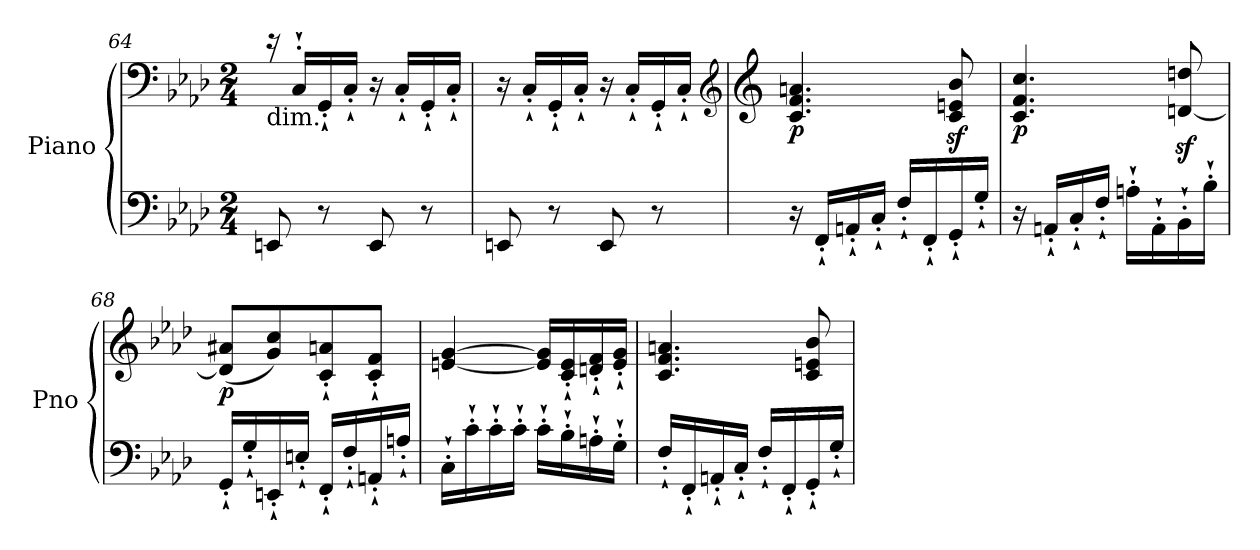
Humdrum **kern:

**kern	**kern	**dynam
*part1	*part1	*part1
*staff2	*staff1	*staff1/2
*I"Piano	*	*
*I'Pno	*	*
*clefF4	*clefF4	*
*k[b-e-a-d-]	*k[b-e-a-d-]	*
*A-:	*A-:	*
*M2/4	*M2/4	*
=64	=64	=64
*	*^	*
!	!LO:TX:b:t=dim.	!	!
8EEn/	16r	8Fyy]	.
.	16C`'/LL	.	.
8r	16GG`'/	4.ryy	.
.	16C`'/JJ	.	.
8EE/	16r	.	.
.	16C`'/LL	.	.
8r	16GG`'/	.	.
.	16C`'/JJ	.	.
*	*v	*v	*
=65	=65	=65
8EEn/	16r	.
.	16C`'/LL	.
8r	16GG`'/	.
.	16C`'/JJ	.
8EE/	16r	.
.	16C`'/LL	.
8r	16GG`'/	.
.	16C`'/JJ	.
*	*clefG2	*
!!LO:LB:g=z
=66	=66	=66
*	*clefG2	*
!	!	!LO:DY:b
16r	4.c/ 4.f/ 4.an/	p
16FF`'/LL	.	.
16AAn`'/	.	.
16C`'/JJ	.	.
16F`'/LL	.	.
16FF`'/	.	.
16GG`'/	8c/z> 8en/z> 8b-/z>	.
16G`'/JJ	.	.
=67	=67	=67
!	!	!LO:DY:b
16r	4.c/ 4.f/ 4.cc/	p
16AAn`'/LL	.	.
16C`'/	.	.
16F`'/JJ	.	.
16An`'\LL	.	.
16AA`'\	.	.
16BB-`'\	[8dn/z> 8ddn/z>	.
16B-`'\JJ	.	.
=68	=68	=68
!	!	!LO:DY:b
16GG`'/LL	(8d/] 8a#X/L	p
16G`'/	.	.
16EEn`'/	8g/ 8cc/)	.
16En`'/JJ	.	.
16FF`'/LL	8c/`' 8an/`'	.
16F`'/	.	.
16AAn`'/	8c/`' 8f/`'J	.
16An`'/JJ	.	.
=69	=69	=69
16C`'\LL	[4en/ [4g/	.
16c`'\	.	.
16c`'\	.	.
16c`'\JJ	.	.
16c`'\LL	16e/] 16g/]LL	.
16B-`'\	16c/`' 16e/`'	.
16An`'\	16dn/`' 16f/`'	.
16G`'\JJ	16e/`' 16g/`'JJ	.
=70	=70	=70
16F`'/LL	4.c/ 4.f/ 4.an/	.
16FF`'/	.	.
16AAn`'/	.	.
16C`'/JJ	.	.
16F`'/LL	.	.
16FF`'/	.	.
16GG`'/	8c/ 8en/ 8b-/	.
16G`'/JJ	.	.
=	=	=
*-	*-	*-
